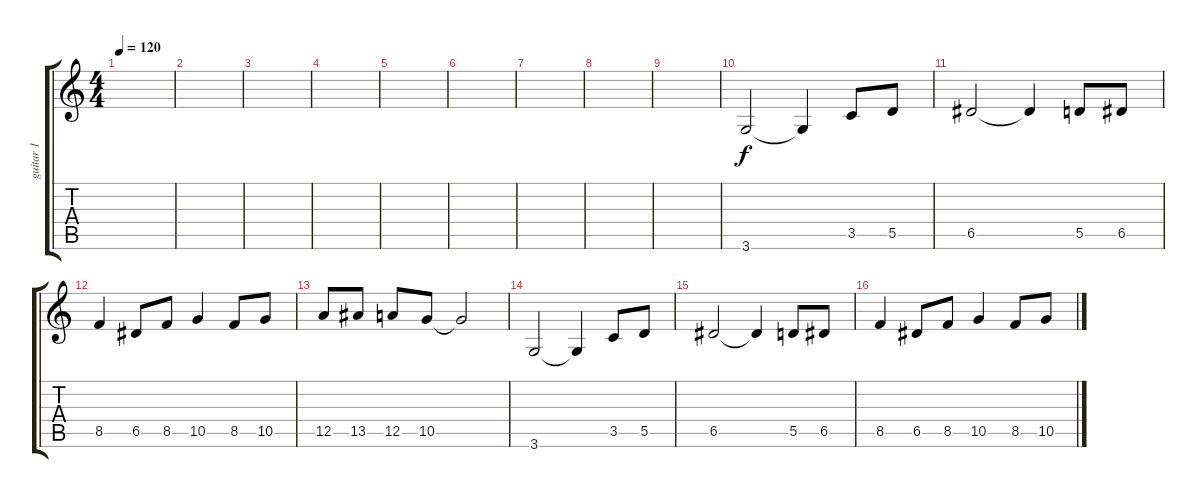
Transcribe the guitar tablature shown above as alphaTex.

\track ("guitar 1" "guitar 1") {instrument distortionguitar}
\staff {score tabs}
\tuning (E4 B3 G3 D3 A2 E2) {hide}
\ts (4 4)
\tempo 120
\clef g2
\ks c
|
|
|
|
|
|
|
|
|
3.6.2 3.6{t}.4 3.5.8 5.5.8 |
6.5.2 6.5{t}.4 5.5.8 6.5.8 |
8.5.4 6.5.8 8.5.8 10.5.4 8.5.8 10.5.8 |
12.5.8 13.5.8 12.5.8 10.5.8 10.5{t}.2 |
3.6.2 3.6{t}.4 3.5.8 5.5.8 |
6.5.2 6.5{t}.4 5.5.8 6.5.8 |
8.5.4 6.5.8 8.5.8 10.5.4 8.5.8 10.5.8
